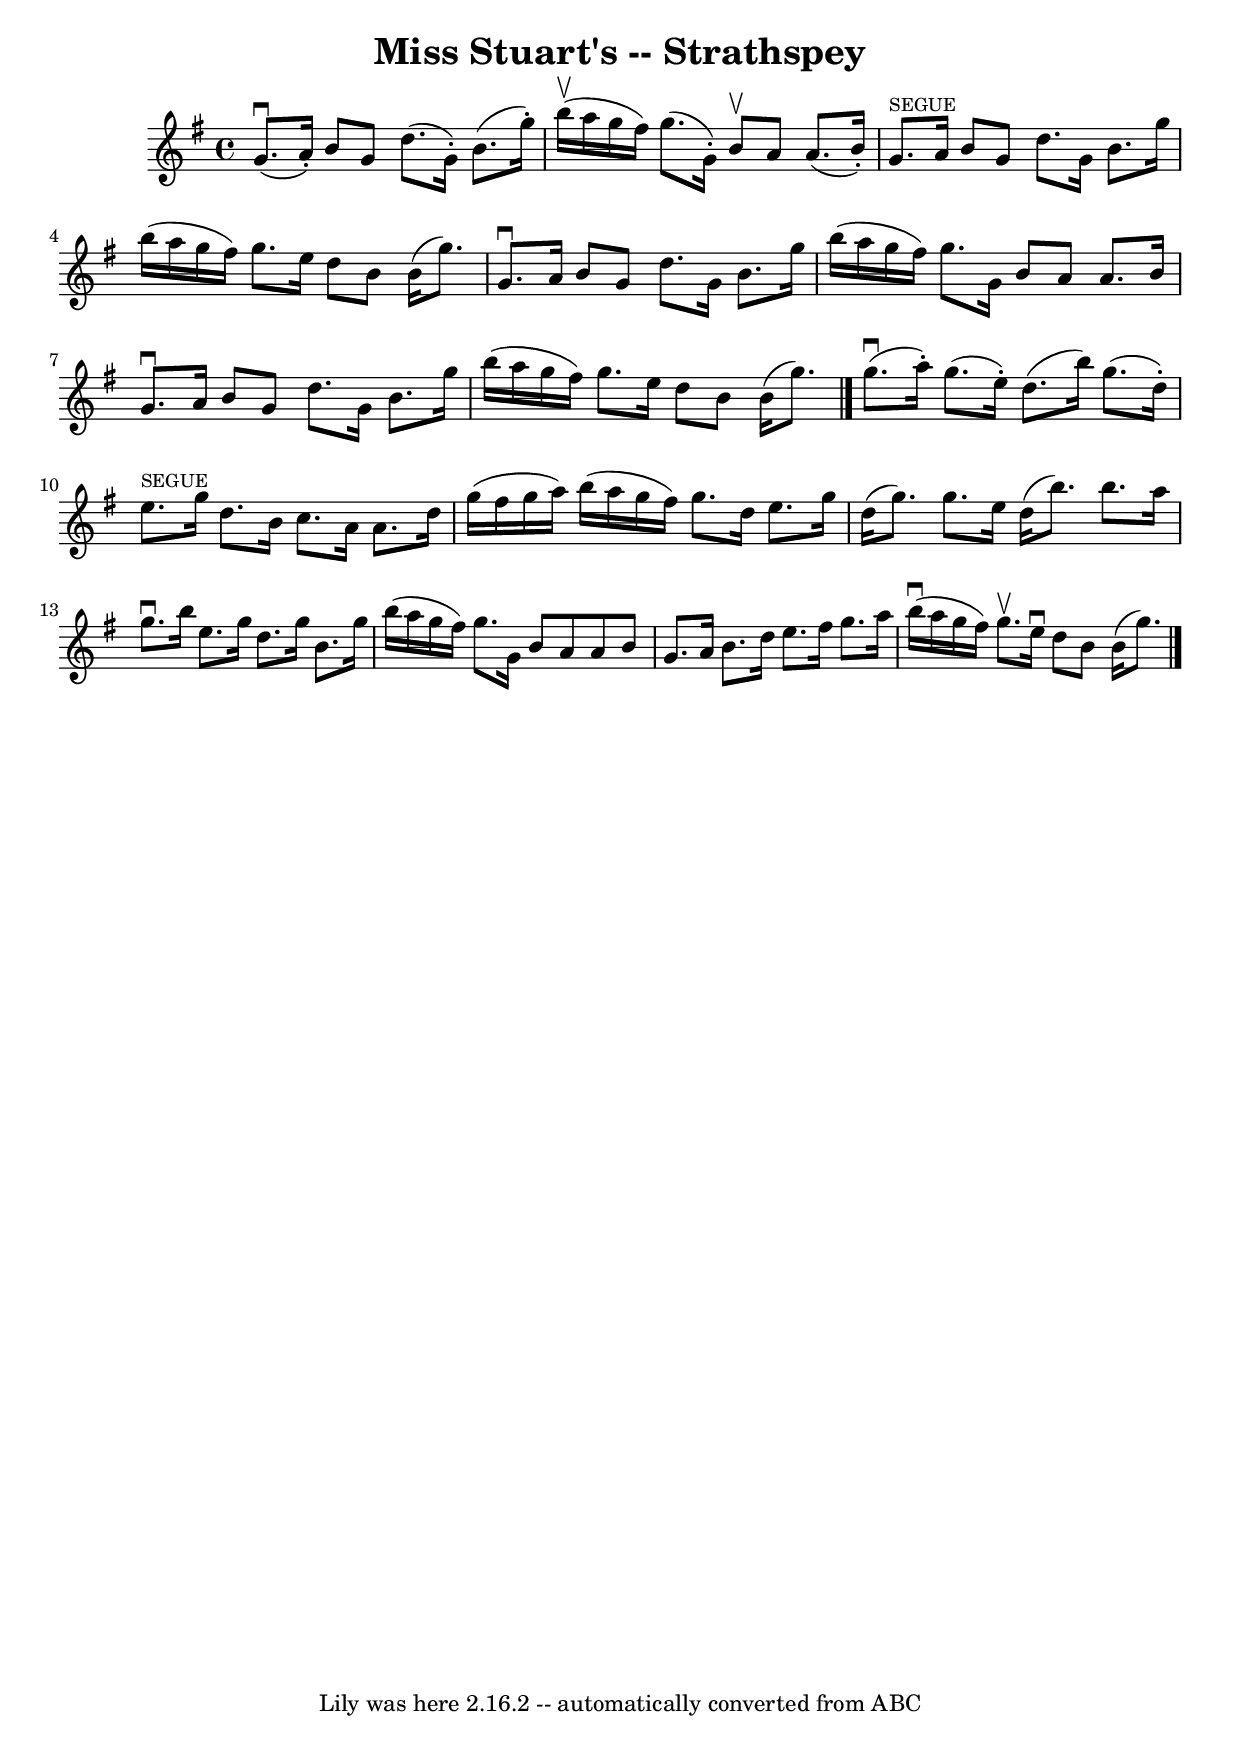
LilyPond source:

\version "2.16.2"
\include "Mammoth.ily"
\header {
  %% book = "Ryan's Mammoth Collection"
  crossRefNumber = "1"
  footnotes = "\\\\161 960"
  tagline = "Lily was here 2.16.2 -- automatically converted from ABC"
  title = "Miss Stuart's -- Strathspey"

}
voicedefault =  {


  \override Staff.TimeSignature #'style = #'C
  \time 4/4 
  \key g \major g'8.^\downbow(a'16 -.) b'8 g'8 d''8. (
  g'16 -.) b'8. (g''16 -.)   |
  b''16^\upbow(a''16    
  g''16 fis''16) g''8. (g'16 -.) b'8^\upbow a'8 a'8. (
  b'16 -.)   |
  g'8.^\segue a'16 b'8 g'8 d''8. g'16 
  b'8. g''16    |
  b''16 (a''16 g''16 fis''16) g''8.  
  e''16 d''8 b'8 b'16 (g''8.)   |
  g'8.^\downbow   
  a'16 b'8 g'8 d''8. g'16 b'8. g''16    |
  b''16 (
  a''16 g''16 fis''16) g''8. g'16 b'8 a'8 a'8. b'16    
  |
  g'8.^\downbow a'16 b'8 g'8 d''8. g'16 b'8.    
  g''16    |
  b''16 (a''16 g''16 fis''16) g''8. e''16    
  d''8 b'8 b'16 (g''8.)   \bar "|." g''8.^\downbow(a''16 
  -.) g''8. (e''16 -.) d''8. (b''16) g''8. (d''16 -.)   
  |
  e''8.^\segue g''16 d''8. b'16 c''8. a'16 a'8.   
  d''16    |
  g''16 (fis''16 g''16 a''16) b''16 (
  a''16 g''16 fis''16) g''8. d''16 e''8. g''16    |
  
  d''16 (g''8.) g''8. e''16 d''16 (b''8.) b''8. a''16    
  |
  g''8.^\downbow b''16 e''8. g''16 d''8. g''16    
  b'8. g''16    |
  b''16 (a''16 g''16 fis''16) g''8.    
  g'16 b'8 a'8 a'8 b'8    |
  g'8. a'16 b'8. d''16    
  e''8. fis''16 g''8. a''16    |
  b''16^\downbow(a''16    
  g''16 fis''16) g''8.^\upbow e''16^\downbow d''8 b'8    
  b'16 (g''8.)   \bar "|."   

}

\score{
  <<

    \context Staff="default"
    {
      \voicedefault 
      
    }

  >>
  \layout {
    
  }
  \midi {
  }

}
